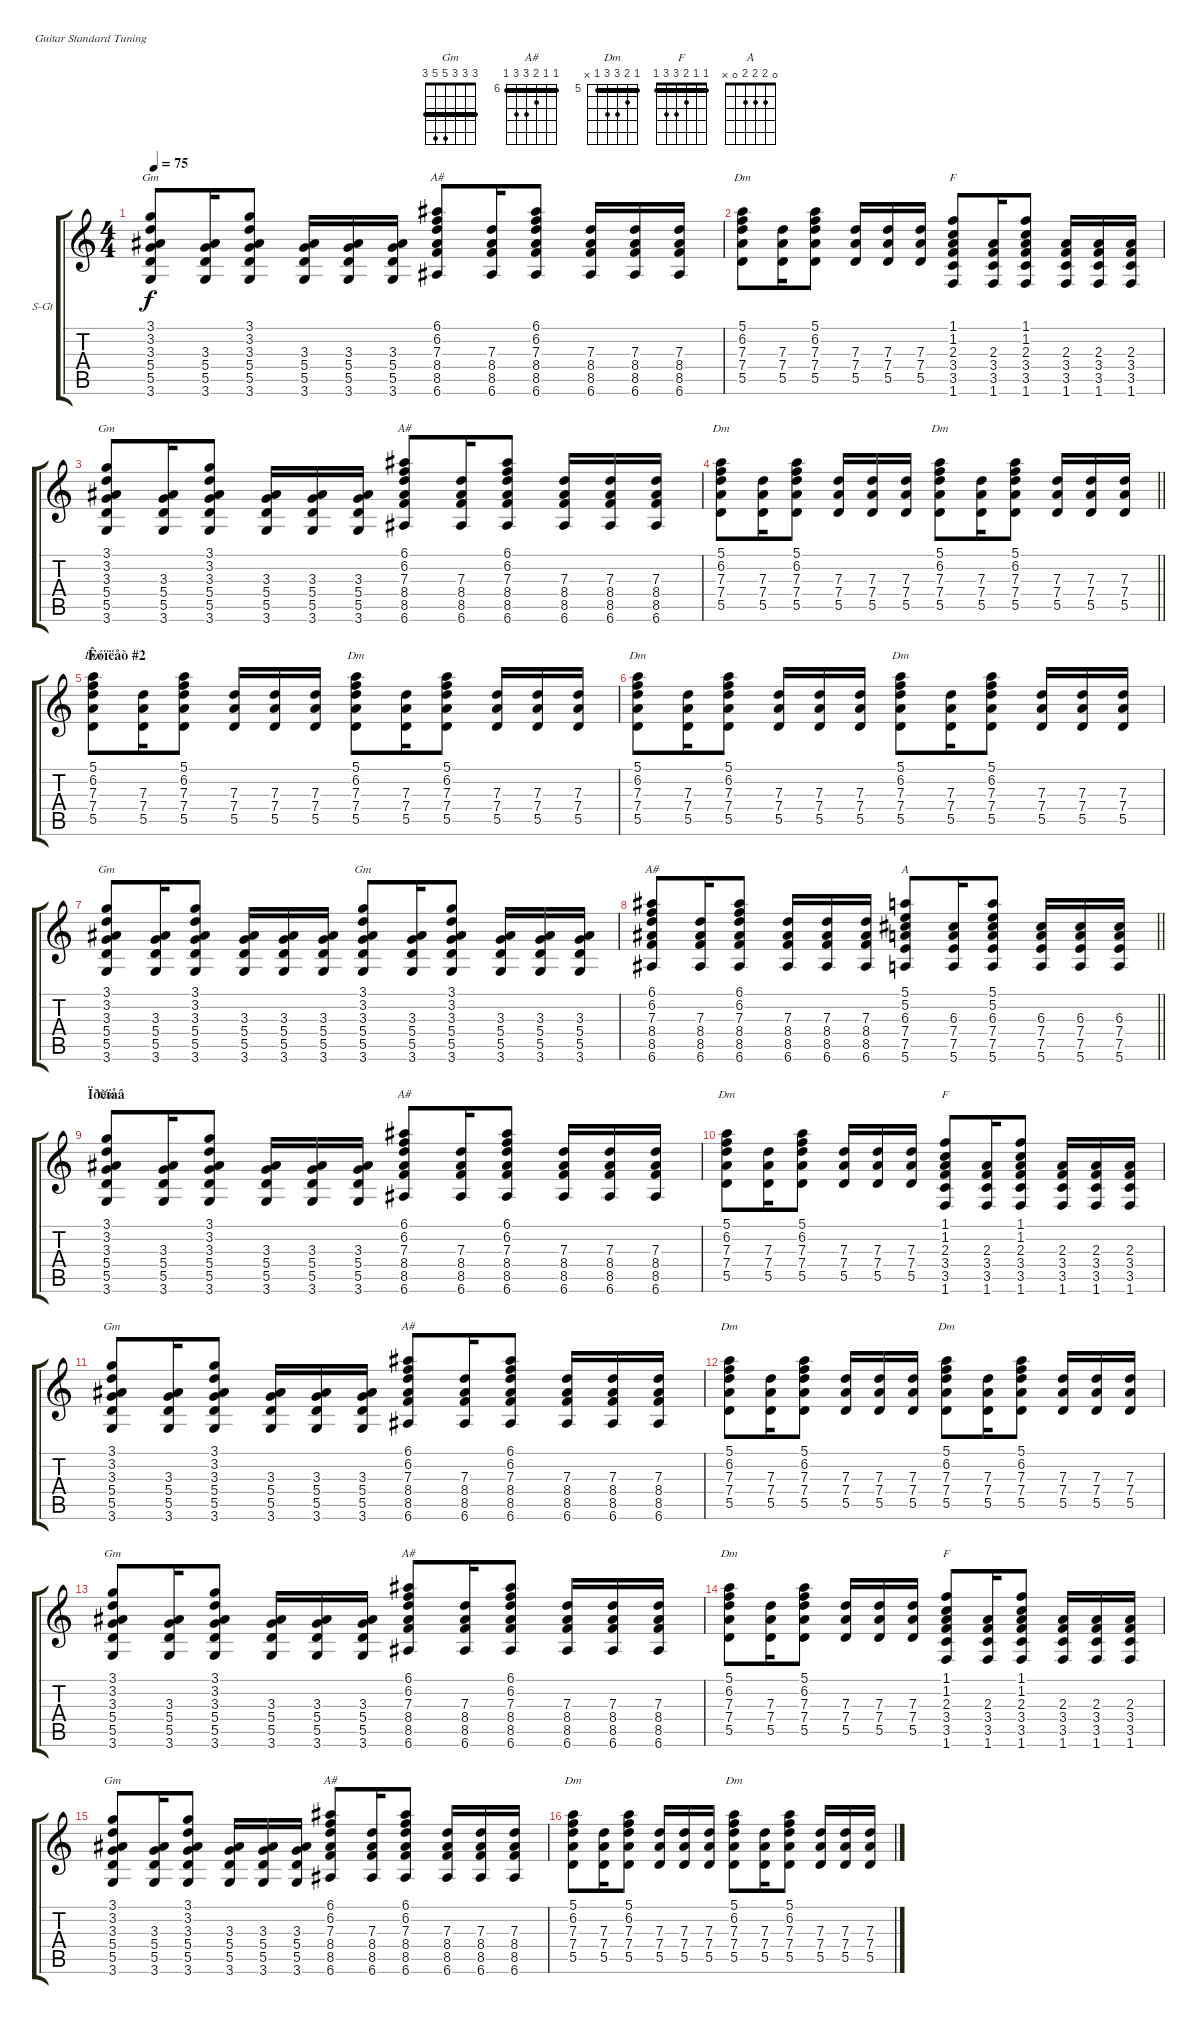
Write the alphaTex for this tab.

\bracketExtendMode groupsimilarinstruments
\firstSystemTrackNameOrientation horizontal
\otherSystemsTrackNameOrientation horizontal
\track ("Ðèòì" "S-Gt") {instrument acousticguitarsteel}
\staff {score tabs}
\tuning (E4 B3 G3 D3 A2 E2)
\chord ("Gm" 3 3 3 5 5 3) {barre (3 3 3)}
\chord ("A#" 6 6 7 8 8 6) {firstfret 6 barre (6 6)}
\chord ("Dm" 5 6 7 7 5 x) {firstfret 5 barre 5}
\chord ("F" 1 1 2 3 3 1) {barre (1 1)}
\chord ("A" 0 2 2 2 0 x)
\ts (4 4)
\tempo 75
\clef g2
\ks c
(3.1 3.2 3.3 5.4 5.5 3.6).8{ch "Gm" dy f} (3.3 5.4 5.5 3.6).16 (3.1 3.2 3.3 5.4 5.5 3.6).8 (3.3 5.4 5.5 3.6).16 (3.3 5.4 5.5 3.6).16 (3.3 5.4 5.5 3.6).16 (6.1 6.2 7.3 8.4 8.5 6.6).8{ch "A#"} (7.3 8.4 8.5 6.6).16 (6.1 6.2 7.3 8.4 8.5 6.6).8 (7.3 8.4 8.5 6.6).16 (7.3 8.4 8.5 6.6).16 (7.3 8.4 8.5 6.6).16 |
(5.1 6.2 7.3 7.4 5.5).8{ch "Dm"} (7.3 7.4 5.5).16 (5.1 6.2 7.3 7.4 5.5).8 (7.3 7.4 5.5).16 (7.3 7.4 5.5).16 (7.3 7.4 5.5).16 (1.1 1.2 2.3 3.4 3.5 1.6).8{ch "F"} (2.3 3.4 3.5 1.6).16 (1.1 1.2 2.3 3.4 3.5 1.6).8 (2.3 3.4 3.5 1.6).16 (2.3 3.4 3.5 1.6).16 (2.3 3.4 3.5 1.6).16 |
(3.1 3.2 3.3 5.4 5.5 3.6).8{ch "Gm"} (3.3 5.4 5.5 3.6).16 (3.1 3.2 3.3 5.4 5.5 3.6).8 (3.3 5.4 5.5 3.6).16 (3.3 5.4 5.5 3.6).16 (3.3 5.4 5.5 3.6).16 (6.1 6.2 7.3 8.4 8.5 6.6).8{ch "A#"} (7.3 8.4 8.5 6.6).16 (6.1 6.2 7.3 8.4 8.5 6.6).8 (7.3 8.4 8.5 6.6).16 (7.3 8.4 8.5 6.6).16 (7.3 8.4 8.5 6.6).16 |
\barLineRight lightlight
(5.1 6.2 7.3 7.4 5.5).8{ch "Dm"} (7.3 7.4 5.5).16 (5.1 6.2 7.3 7.4 5.5).8 (7.3 7.4 5.5).16 (7.3 7.4 5.5).16 (7.3 7.4 5.5).16 (5.1 6.2 7.3 7.4 5.5).8{ch "Dm"} (7.3 7.4 5.5).16 (5.1 6.2 7.3 7.4 5.5).8 (7.3 7.4 5.5).16 (7.3 7.4 5.5).16 (7.3 7.4 5.5).16 |
\section ("" "Êóïëåò #2")
(5.1 6.2 7.3 7.4 5.5).8{ch "Dm"} (7.3 7.4 5.5).16 (5.1 6.2 7.3 7.4 5.5).8 (7.3 7.4 5.5).16 (7.3 7.4 5.5).16 (7.3 7.4 5.5).16 (5.1 6.2 7.3 7.4 5.5).8{ch "Dm"} (7.3 7.4 5.5).16 (5.1 6.2 7.3 7.4 5.5).8 (7.3 7.4 5.5).16 (7.3 7.4 5.5).16 (7.3 7.4 5.5).16 |
(5.1 6.2 7.3 7.4 5.5).8{ch "Dm"} (7.3 7.4 5.5).16 (5.1 6.2 7.3 7.4 5.5).8 (7.3 7.4 5.5).16 (7.3 7.4 5.5).16 (7.3 7.4 5.5).16 (5.1 6.2 7.3 7.4 5.5).8{ch "Dm"} (7.3 7.4 5.5).16 (5.1 6.2 7.3 7.4 5.5).8 (7.3 7.4 5.5).16 (7.3 7.4 5.5).16 (7.3 7.4 5.5).16 |
(3.1 3.2 3.3 5.4 5.5 3.6).8{ch "Gm"} (3.3 5.4 5.5 3.6).16 (3.1 3.2 3.3 5.4 5.5 3.6).8 (3.3 5.4 5.5 3.6).16 (3.3 5.4 5.5 3.6).16 (3.3 5.4 5.5 3.6).16 (3.1 3.2 3.3 5.4 5.5 3.6).8{ch "Gm"} (3.3 5.4 5.5 3.6).16 (3.1 3.2 3.3 5.4 5.5 3.6).8 (3.3 5.4 5.5 3.6).16 (3.3 5.4 5.5 3.6).16 (3.3 5.4 5.5 3.6).16 |
\barLineRight lightlight
(6.1 6.2 7.3 8.4 8.5 6.6).8{ch "A#"} (7.3 8.4 8.5 6.6).16 (6.1 6.2 7.3 8.4 8.5 6.6).8 (7.3 8.4 8.5 6.6).16 (7.3 8.4 8.5 6.6).16 (7.3 8.4 8.5 6.6).16 (5.1 5.2 6.3 7.4 7.5 5.6).8{ch "A"} (6.3 7.4 7.5 5.6).16 (5.1 5.2 6.3 7.4 7.5 5.6).8 (6.3 7.4 7.5 5.6).16 (6.3 7.4 7.5 5.6).16 (6.3 7.4 7.5 5.6).16 |
\section ("" "Ïðèïåâ")
(3.1 3.2 3.3 5.4 5.5 3.6).8{ch "Gm"} (3.3 5.4 5.5 3.6).16 (3.1 3.2 3.3 5.4 5.5 3.6).8 (3.3 5.4 5.5 3.6).16 (3.3 5.4 5.5 3.6).16 (3.3 5.4 5.5 3.6).16 (6.1 6.2 7.3 8.4 8.5 6.6).8{ch "A#"} (7.3 8.4 8.5 6.6).16 (6.1 6.2 7.3 8.4 8.5 6.6).8 (7.3 8.4 8.5 6.6).16 (7.3 8.4 8.5 6.6).16 (7.3 8.4 8.5 6.6).16 |
(5.1 6.2 7.3 7.4 5.5).8{ch "Dm"} (7.3 7.4 5.5).16 (5.1 6.2 7.3 7.4 5.5).8 (7.3 7.4 5.5).16 (7.3 7.4 5.5).16 (7.3 7.4 5.5).16 (1.1 1.2 2.3 3.4 3.5 1.6).8{ch "F"} (2.3 3.4 3.5 1.6).16 (1.1 1.2 2.3 3.4 3.5 1.6).8 (2.3 3.4 3.5 1.6).16 (2.3 3.4 3.5 1.6).16 (2.3 3.4 3.5 1.6).16 |
(3.1 3.2 3.3 5.4 5.5 3.6).8{ch "Gm"} (3.3 5.4 5.5 3.6).16 (3.1 3.2 3.3 5.4 5.5 3.6).8 (3.3 5.4 5.5 3.6).16 (3.3 5.4 5.5 3.6).16 (3.3 5.4 5.5 3.6).16 (6.1 6.2 7.3 8.4 8.5 6.6).8{ch "A#"} (7.3 8.4 8.5 6.6).16 (6.1 6.2 7.3 8.4 8.5 6.6).8 (7.3 8.4 8.5 6.6).16 (7.3 8.4 8.5 6.6).16 (7.3 8.4 8.5 6.6).16 |
(5.1 6.2 7.3 7.4 5.5).8{ch "Dm"} (7.3 7.4 5.5).16 (5.1 6.2 7.3 7.4 5.5).8 (7.3 7.4 5.5).16 (7.3 7.4 5.5).16 (7.3 7.4 5.5).16 (5.1 6.2 7.3 7.4 5.5).8{ch "Dm"} (7.3 7.4 5.5).16 (5.1 6.2 7.3 7.4 5.5).8 (7.3 7.4 5.5).16 (7.3 7.4 5.5).16 (7.3 7.4 5.5).16 |
(3.1 3.2 3.3 5.4 5.5 3.6).8{ch "Gm"} (3.3 5.4 5.5 3.6).16 (3.1 3.2 3.3 5.4 5.5 3.6).8 (3.3 5.4 5.5 3.6).16 (3.3 5.4 5.5 3.6).16 (3.3 5.4 5.5 3.6).16 (6.1 6.2 7.3 8.4 8.5 6.6).8{ch "A#"} (7.3 8.4 8.5 6.6).16 (6.1 6.2 7.3 8.4 8.5 6.6).8 (7.3 8.4 8.5 6.6).16 (7.3 8.4 8.5 6.6).16 (7.3 8.4 8.5 6.6).16 |
(5.1 6.2 7.3 7.4 5.5).8{ch "Dm"} (7.3 7.4 5.5).16 (5.1 6.2 7.3 7.4 5.5).8 (7.3 7.4 5.5).16 (7.3 7.4 5.5).16 (7.3 7.4 5.5).16 (1.1 1.2 2.3 3.4 3.5 1.6).8{ch "F"} (2.3 3.4 3.5 1.6).16 (1.1 1.2 2.3 3.4 3.5 1.6).8 (2.3 3.4 3.5 1.6).16 (2.3 3.4 3.5 1.6).16 (2.3 3.4 3.5 1.6).16 |
(3.1 3.2 3.3 5.4 5.5 3.6).8{ch "Gm"} (3.3 5.4 5.5 3.6).16 (3.1 3.2 3.3 5.4 5.5 3.6).8 (3.3 5.4 5.5 3.6).16 (3.3 5.4 5.5 3.6).16 (3.3 5.4 5.5 3.6).16 (6.1 6.2 7.3 8.4 8.5 6.6).8{ch "A#"} (7.3 8.4 8.5 6.6).16 (6.1 6.2 7.3 8.4 8.5 6.6).8 (7.3 8.4 8.5 6.6).16 (7.3 8.4 8.5 6.6).16 (7.3 8.4 8.5 6.6).16 |
(5.1 6.2 7.3 7.4 5.5).8{ch "Dm"} (7.3 7.4 5.5).16 (5.1 6.2 7.3 7.4 5.5).8 (7.3 7.4 5.5).16 (7.3 7.4 5.5).16 (7.3 7.4 5.5).16 (5.1 6.2 7.3 7.4 5.5).8{ch "Dm"} (7.3 7.4 5.5).16 (5.1 6.2 7.3 7.4 5.5).8 (7.3 7.4 5.5).16 (7.3 7.4 5.5).16 (7.3 7.4 5.5).16
